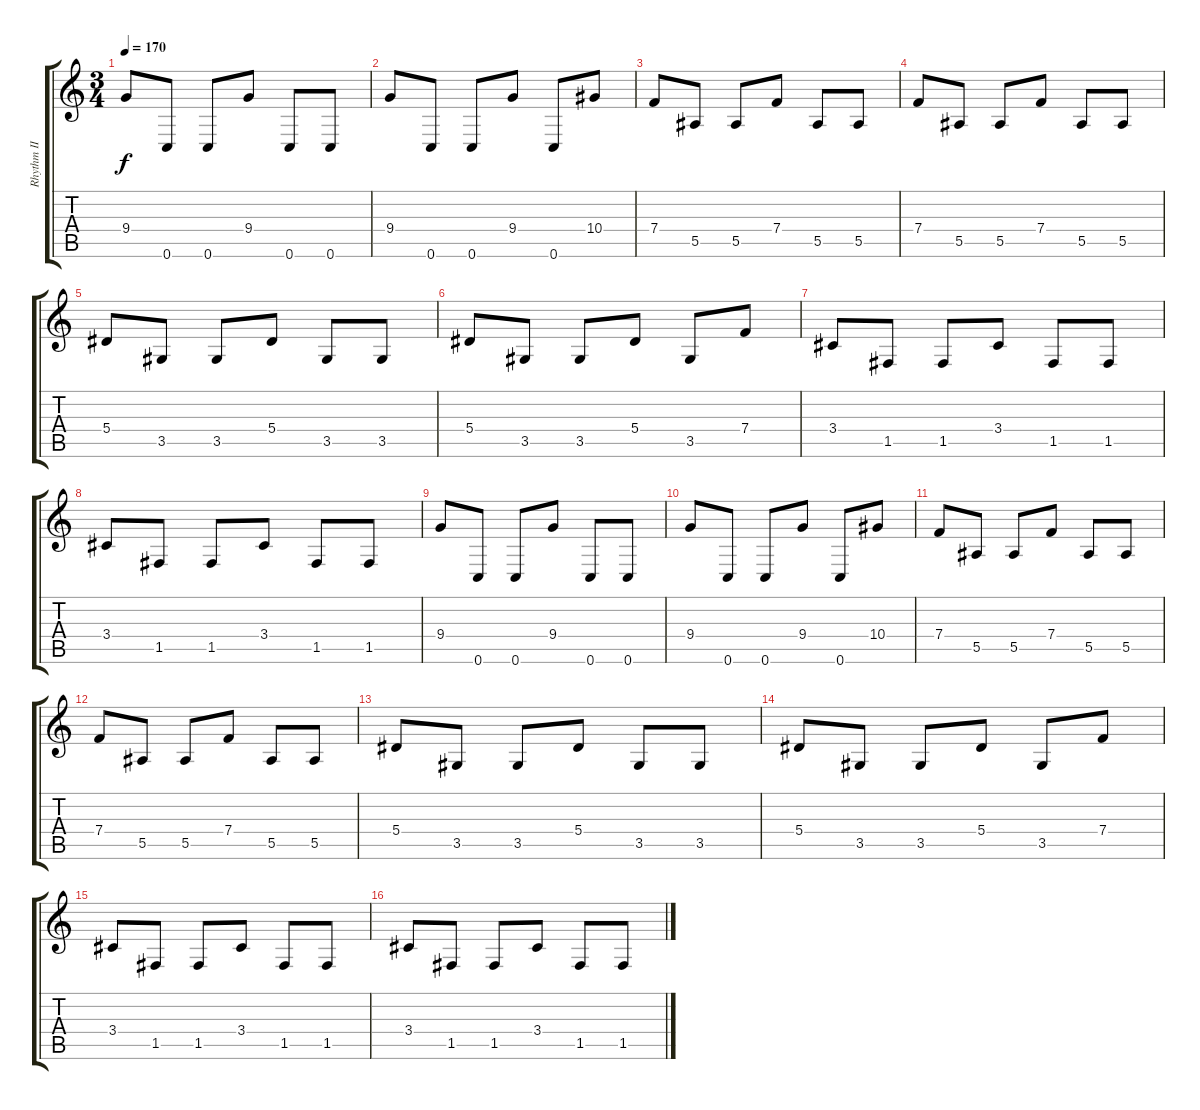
\track ("Rhythm II" "Rhythm II") {instrument distortionguitar}
\staff {score tabs}
\tuning (C4 G3 Eb3 Bb2 F2 C2) {hide}
\ts (3 4)
\tempo 170
\clef g2
\ks c
9.4.8{dy f} 0.6.8 0.6.8 9.4.8 0.6.8 0.6.8 |
9.4.8 0.6.8 0.6.8 9.4.8 0.6.8 10.4.8 |
7.4.8 5.5.8 5.5.8 7.4.8 5.5.8 5.5.8 |
7.4.8 5.5.8 5.5.8 7.4.8 5.5.8 5.5.8 |
5.4.8 3.5.8 3.5.8 5.4.8 3.5.8 3.5.8 |
5.4.8 3.5.8 3.5.8 5.4.8 3.5.8 7.4.8 |
3.4.8 1.5.8 1.5.8 3.4.8 1.5.8 1.5.8 |
3.4.8 1.5.8 1.5.8 3.4.8 1.5.8 1.5.8 |
9.4.8 0.6.8 0.6.8 9.4.8 0.6.8 0.6.8 |
9.4.8 0.6.8 0.6.8 9.4.8 0.6.8 10.4.8 |
7.4.8 5.5.8 5.5.8 7.4.8 5.5.8 5.5.8 |
7.4.8 5.5.8 5.5.8 7.4.8 5.5.8 5.5.8 |
5.4.8 3.5.8 3.5.8 5.4.8 3.5.8 3.5.8 |
5.4.8 3.5.8 3.5.8 5.4.8 3.5.8 7.4.8 |
3.4.8 1.5.8 1.5.8 3.4.8 1.5.8 1.5.8 |
3.4.8 1.5.8 1.5.8 3.4.8 1.5.8 1.5.8
